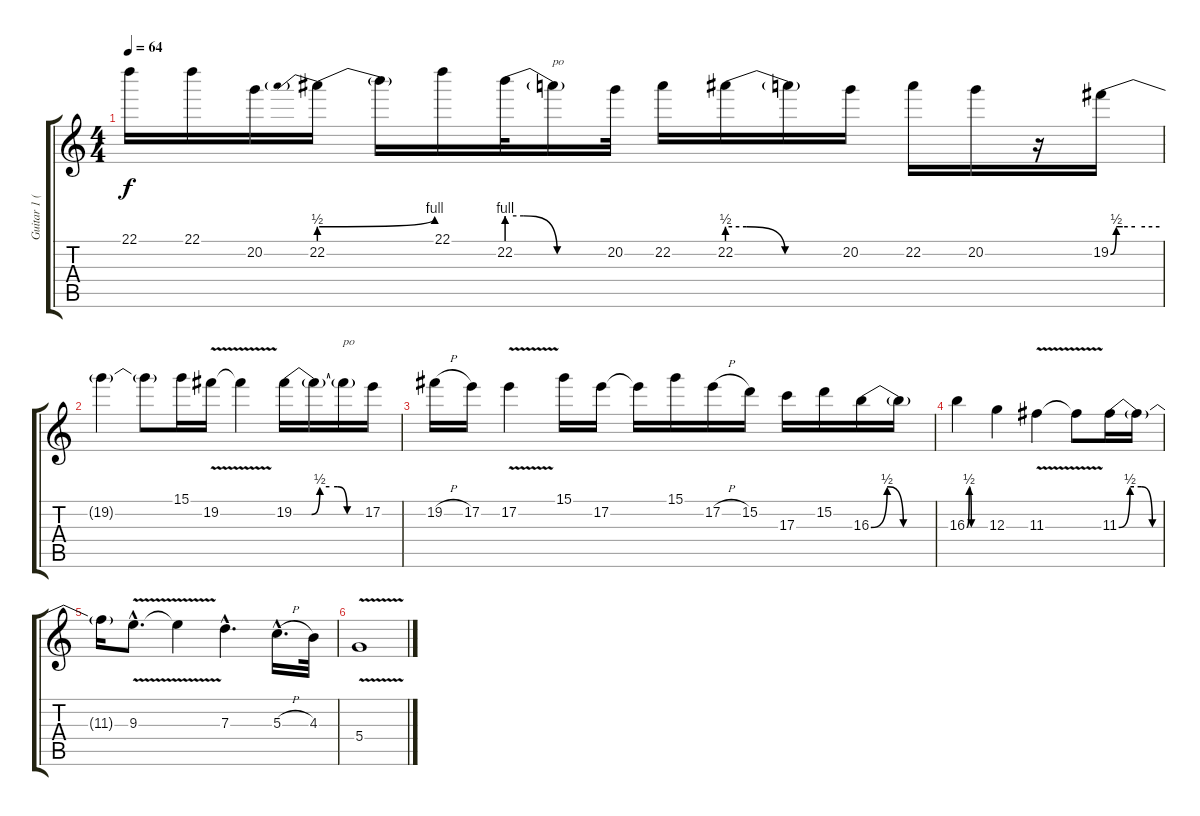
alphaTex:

\track ("Guitar 1 (Slash)" "Guitar 1 (") {instrument overdrivenguitar}
\staff {score tabs}
\tuning (E4 B3 G3 D3 A2 E2) {hide}
\ts (4 4)
\tempo 64
\clef g2
\ks c
22.1{t}.16{dy f} 22.1.16 20.2.16 22.2{be (prebendbend 0 2 60 4)}.16 22.2{t}.16 22.1.16 22.2{be (custom 0 4 10 4 30 0 40 0 60 0)}.32 22.2{t}.16{txt "po"} 20.2.32 22.2.16 22.2{be (custom 0 2 10 2 30 0 40 0 60 0)}.16 22.2{t}.16 20.2.16 22.2.16 20.2.16 r.16 19.2{be (custom 0 0 7 2 15 2 30 2 60 2)}.16 |
19.2{t}.4 19.2{t}.8 15.1.16 19.2{v}.16 19.2{t}.4 19.2{be (custom 0 0 15 0 22 2 30 2 37 2 45 0 60 0)}.16 19.2{t}.16 19.2{t}.16{txt "po"} 17.2.16 |
19.2{h}.16 17.2.16 17.2{v}.4 15.1.16 17.2.16 17.2{t}.16 15.1.16 17.2{h}.16 15.2.16 17.3.16 15.2.16 16.3{be (custom 0 0 15 2 30 0 45 0 60 0)}.16 16.3{t}.16 |
16.3{be (custom 0 0 8 2 15 0 30 0 45 0 60 0)}.4 12.3.4 11.3{v}.4 11.3{t}.8 11.3{be (custom 0 0 15 2 30 2 45 0 60 0)}.16 11.3{t}.16 |
11.3{t}.16 9.3{v hac}.8{d} 9.3{t}.4 7.3{hac}.4{d} 5.3{h hac}.16{d} 4.3.32 |
5.4{v}.1
